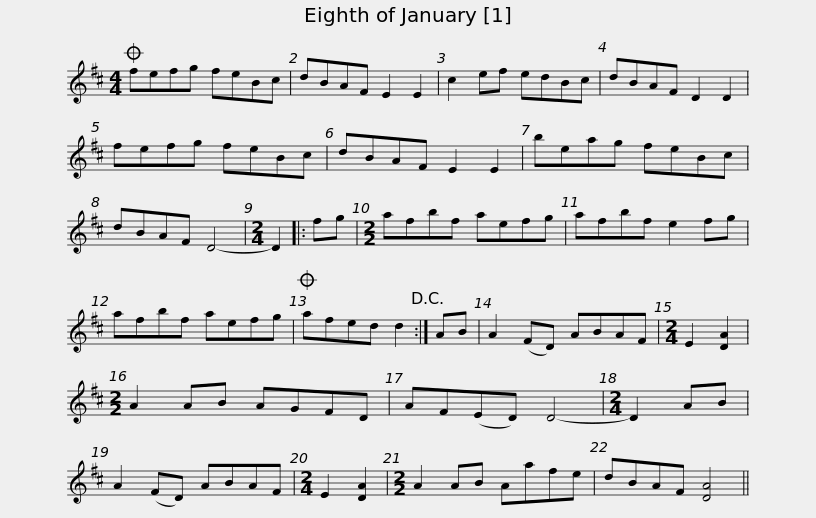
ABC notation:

X:1
L:1/8
M:4/4
I:linebreak $
K:D
V:1 treble
V:1
O fefg feBc | dBAF E2 E2 | c2 ef edBc | dBAF D2 D2 | fefg feBc | %5
 dBAF E2 E2 |$ beag feBc | dBAF D4- |[M:2/4] D2 |: fg | %10
[M:2/2] afbf aefg | afbf e2 fg | afbf aefg |$O afed d2!D.C.! :| AB | %15
 A2 (FD) ABAF |[M:2/4] E2 [DA]2 |[M:2/2] A2 AB AGFD | AF(ED) D4- |[M:2/4] D2 AB | %20
 A2 (FD) ABAF |$[M:2/4] E2 [DA]2 |[M:2/2] A2 AB Aafe | dBAF [DA]4 || %24
